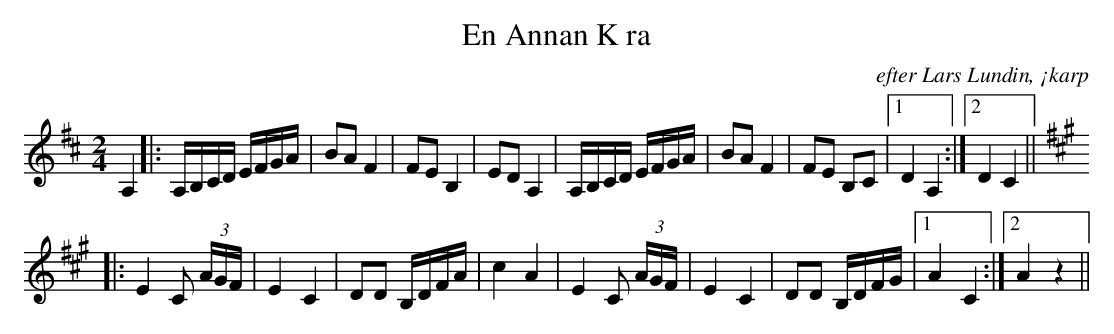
X:1
T: En Annan K ra
O: efter Lars Lundin, ¡karp
M:2/4
L:1/8
K:D
A,2 |: A,/B,/C/D/ E/F/G/A/ | BA F2 | FE B,2 | ED A,2 | A,/B,/C/D/ E/F/G/A/ | BA F2 | FE B,C |1 D2 A,2 :|2 D2 C2 ||
K:A
|: E2 C (3A/G/F/ | E2 C2 | DD B,/D/F/A/ | c2 A2 | E2 C (3A/G/F/ | E2 C2 | DD B,/D/F/G/ |1 A2 C2 :|2 A2 z2 ||
